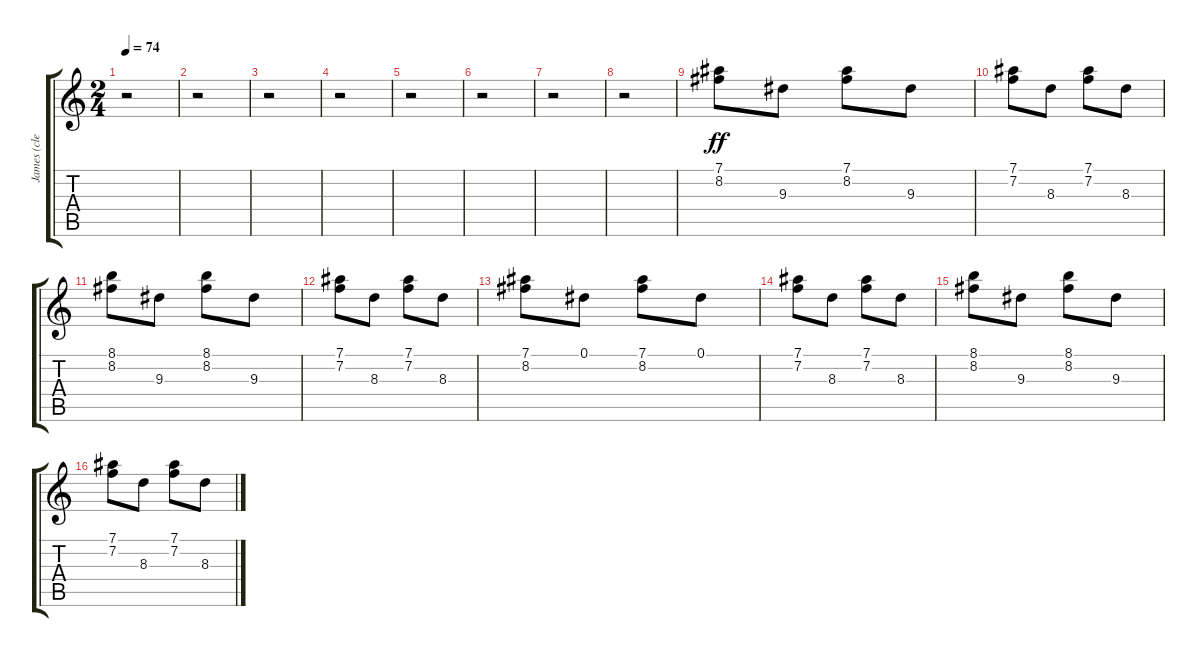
\track ("James (clean)" "James (cle") {instrument electricguitarjazz}
\staff {score tabs}
\tuning (Eb4 Bb3 Gb3 Db3 Ab2 Eb2) {hide}
\ts (2 4)
\tempo 74
\clef g2
\ks c
r.2{dy f} |
r.2 |
r.2 |
r.2 |
r.2 |
r.2 |
r.2 |
r.2 |
(7.1 8.2).8{dy ff} 9.3.8 (7.1 8.2).8 9.3.8 |
(7.1 7.2).8 8.3.8 (7.1 7.2).8 8.3.8 |
(8.1 8.2).8 9.3.8 (8.1 8.2).8 9.3.8 |
(7.1 7.2).8 8.3.8 (7.1 7.2).8 8.3.8 |
(7.1 8.2).8 0.1.8 (7.1 8.2).8 0.1.8 |
(7.1 7.2).8 8.3.8 (7.1 7.2).8 8.3.8 |
(8.1 8.2).8 9.3.8 (8.1 8.2).8 9.3.8 |
(7.1 7.2).8 8.3.8 (7.1 7.2).8 8.3.8
